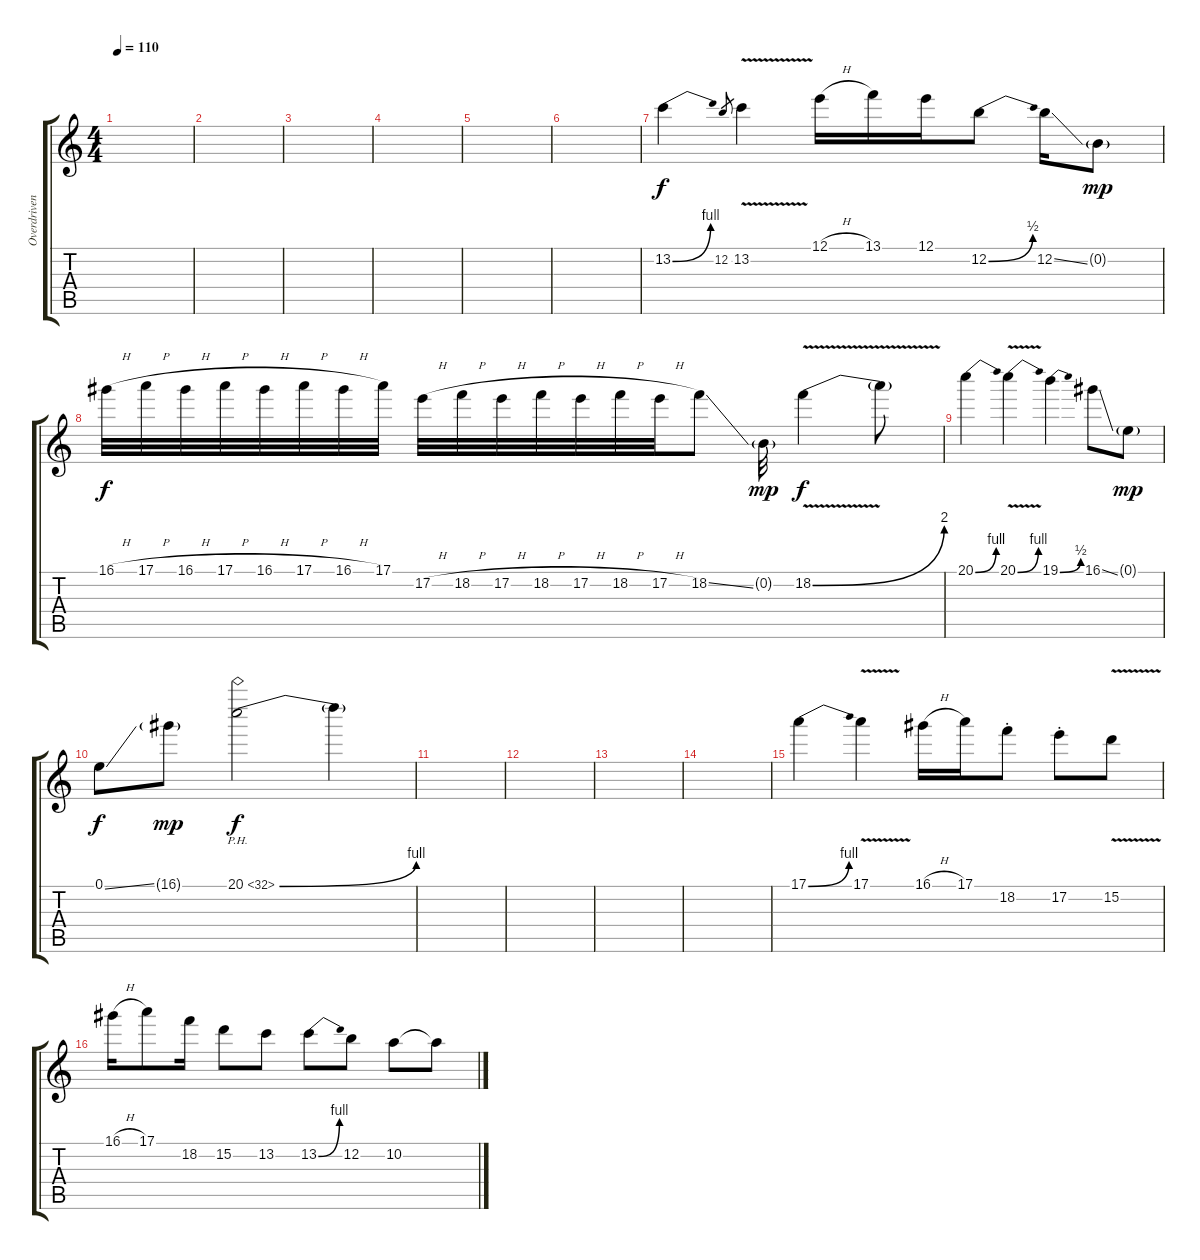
\track ("Overdriven Solo" "Overdriven") {instrument overdrivenguitar}
\staff {score tabs}
\tuning (E4 B3 G3 D3 A2 D2) {hide}
\ts (4 4)
\tempo 110
\clef g2
\ks c
|
|
|
|
|
|
13.2{be (bend 0 0 60 4)}.4 12.2.8{gr} 13.2{v}.4 12.1{h}.16 13.1.16 12.1.16 12.2{be (bend 0 0 60 2)}.8 12.2{ss}.16 0.2{g}.8{dy mp} |
16.1{h}.32{dy f} 17.1{h}.32 16.1{h}.32 17.1{h}.32 16.1{h}.32 17.1{h}.32 16.1{h}.32 17.1.32 17.2{h}.32 18.2{h}.32 17.2{h}.32 18.2{h}.32 17.2{h}.32 18.2{h}.32 17.2{h}.32 18.2{ss}.8 0.2{g}.32{dy mp} 18.2{be (bend 0 0 60 8) v}.4{dy f} 18.2{t}.8 |
20.1{be (bend 0 0 60 4)}.4 20.1{be (bend 0 0 60 4) v}.4 19.1{be (bend 0 0 60 2)}.4 16.1{ss}.8 0.1{g}.8{dy mp} |
0.1{ss}.8{dy f} 16.1{g}.8{dy mp} 20.1{be (bend 0 0 60 4) ph 12}.2{dy f} 20.1{t}.4 |
|
|
|
|
17.1{be (bend 0 0 60 4)}.4 17.1{v}.4 16.1{h}.16 17.1.16 18.2{st}.8 17.2{st}.8 15.2{v}.8 |
16.1{h}.16 17.1.8 18.2.16 15.2.8 13.2.8 13.2{be (bend 0 0 60 4)}.8 12.2.8 10.2.8 10.2{t}.8
